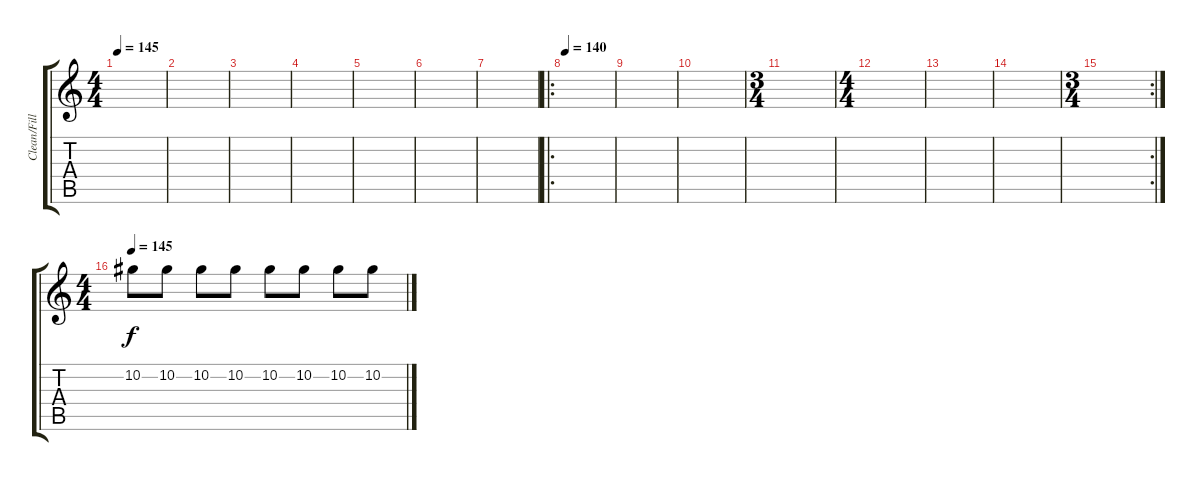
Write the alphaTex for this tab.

\track ("Clean/Fill" "Clean/Fill") {instrument acousticguitarnylon}
\staff {score tabs}
\tuning (Eb4 Bb3 Gb3 Db3 Ab2 Db2) {hide}
\ts (4 4)
\tempo 145
\clef g2
\ks c
|
|
|
|
|
|
|
\ro
\tempo 140
|
|
|
\ts (3 4)
|
\ts (4 4)
|
|
|
\rc 2
\ts (3 4)
|
\ts (4 4)
\tempo 145
10.2.8{volume 14 instrument distortionguitar} 10.2.8 10.2.8 10.2.8 10.2.8 10.2.8 10.2.8 10.2.8
